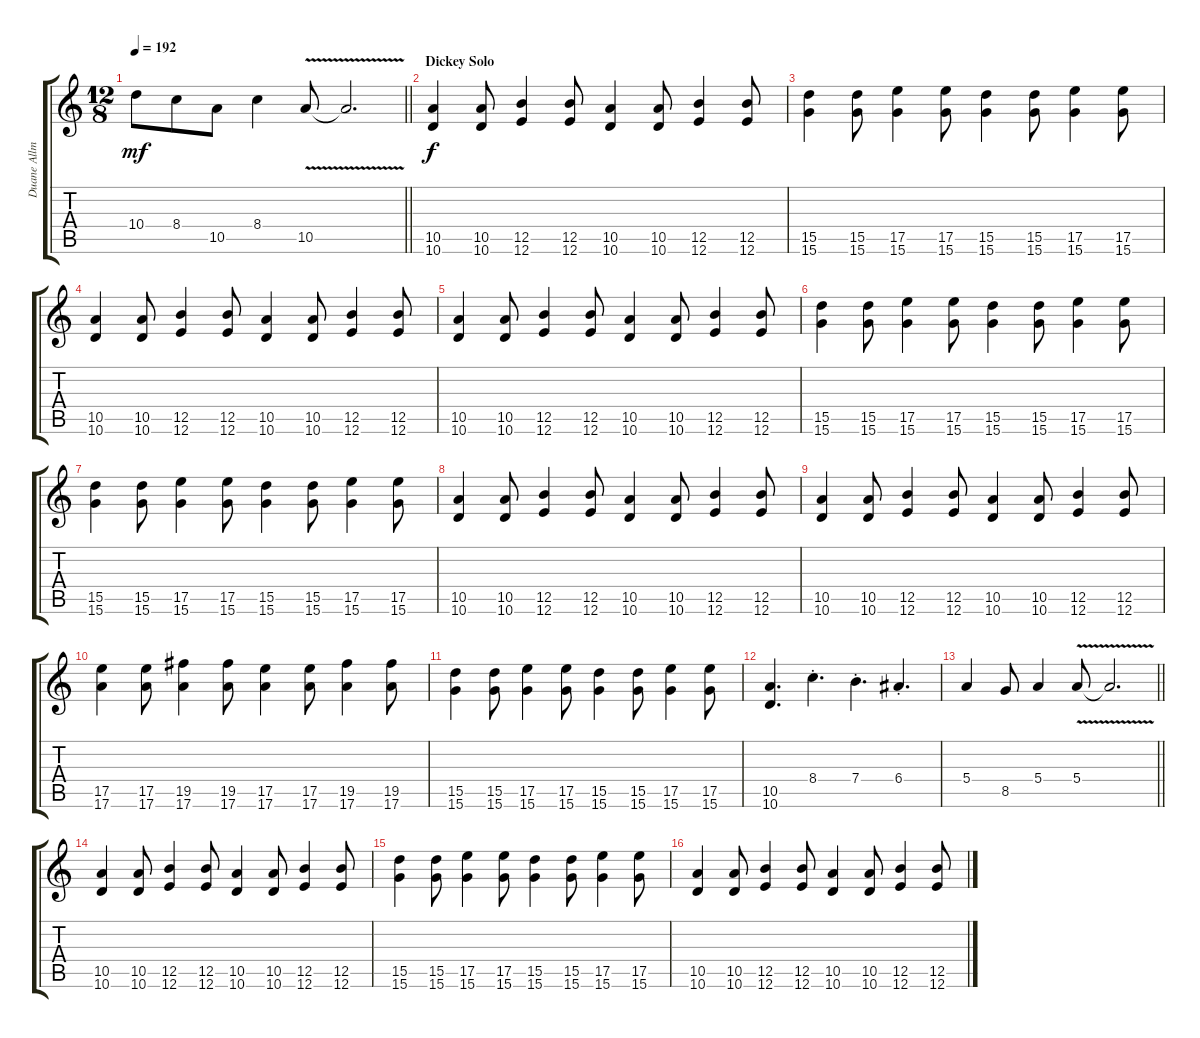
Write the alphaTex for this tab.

\track ("Duane Allman - Open Slide Guitar" "Duane Allm") {instrument overdrivenguitar}
\staff {score tabs}
\tuning (E4 B3 Ab3 E3 B2 E2) {hide}
\ts (12 8)
\tempo 192
\clef g2
\barLineRight lightlight
\ks c
10.4.8{dy mf} 8.4.8 10.5.8 8.4.4 10.5{v}.8 10.5{v t}.2{d} |
\section ("" "Dickey Solo")
(10.5 10.6).4{dy f volume 5} (10.5 10.6).8 (12.5 12.6).4 (12.5 12.6).8 (10.5 10.6).4 (10.5 10.6).8 (12.5 12.6).4 (12.5 12.6).8 |
(15.5 15.6).4 (15.5 15.6).8 (17.5 15.6).4 (17.5 15.6).8 (15.5 15.6).4 (15.5 15.6).8 (17.5 15.6).4 (17.5 15.6).8 |
(10.5 10.6).4 (10.5 10.6).8 (12.5 12.6).4 (12.5 12.6).8 (10.5 10.6).4 (10.5 10.6).8 (12.5 12.6).4 (12.5 12.6).8 |
(10.5 10.6).4 (10.5 10.6).8 (12.5 12.6).4 (12.5 12.6).8 (10.5 10.6).4 (10.5 10.6).8 (12.5 12.6).4 (12.5 12.6).8 |
(15.5 15.6).4 (15.5 15.6).8 (17.5 15.6).4 (17.5 15.6).8 (15.5 15.6).4 (15.5 15.6).8 (17.5 15.6).4 (17.5 15.6).8 |
(15.5 15.6).4 (15.5 15.6).8 (17.5 15.6).4 (17.5 15.6).8 (15.5 15.6).4 (15.5 15.6).8 (17.5 15.6).4 (17.5 15.6).8 |
(10.5 10.6).4 (10.5 10.6).8 (12.5 12.6).4 (12.5 12.6).8 (10.5 10.6).4 (10.5 10.6).8 (12.5 12.6).4 (12.5 12.6).8 |
(10.5 10.6).4 (10.5 10.6).8 (12.5 12.6).4 (12.5 12.6).8 (10.5 10.6).4 (10.5 10.6).8 (12.5 12.6).4 (12.5 12.6).8 |
(17.5 17.6).4 (17.5 17.6).8 (19.5 17.6).4 (19.5 17.6).8 (17.5 17.6).4 (17.5 17.6).8 (19.5 17.6).4 (19.5 17.6).8 |
(15.5 15.6).4 (15.5 15.6).8 (17.5 15.6).4 (17.5 15.6).8 (15.5 15.6).4 (15.5 15.6).8 (17.5 15.6).4 (17.5 15.6).8 |
(10.5 10.6).4{d} 8.4{st}.4{d} 7.4{st}.4{d} 6.4{st}.4{d} |
\barLineRight lightlight
5.4.4 8.5.8 5.4.4 5.4{v}.8 5.4{v t}.2{d} |
(10.5 10.6).4 (10.5 10.6).8 (12.5 12.6).4 (12.5 12.6).8 (10.5 10.6).4 (10.5 10.6).8 (12.5 12.6).4 (12.5 12.6).8 |
(15.5 15.6).4 (15.5 15.6).8 (17.5 15.6).4 (17.5 15.6).8 (15.5 15.6).4 (15.5 15.6).8 (17.5 15.6).4 (17.5 15.6).8 |
(10.5 10.6).4 (10.5 10.6).8 (12.5 12.6).4 (12.5 12.6).8 (10.5 10.6).4 (10.5 10.6).8 (12.5 12.6).4 (12.5 12.6).8
